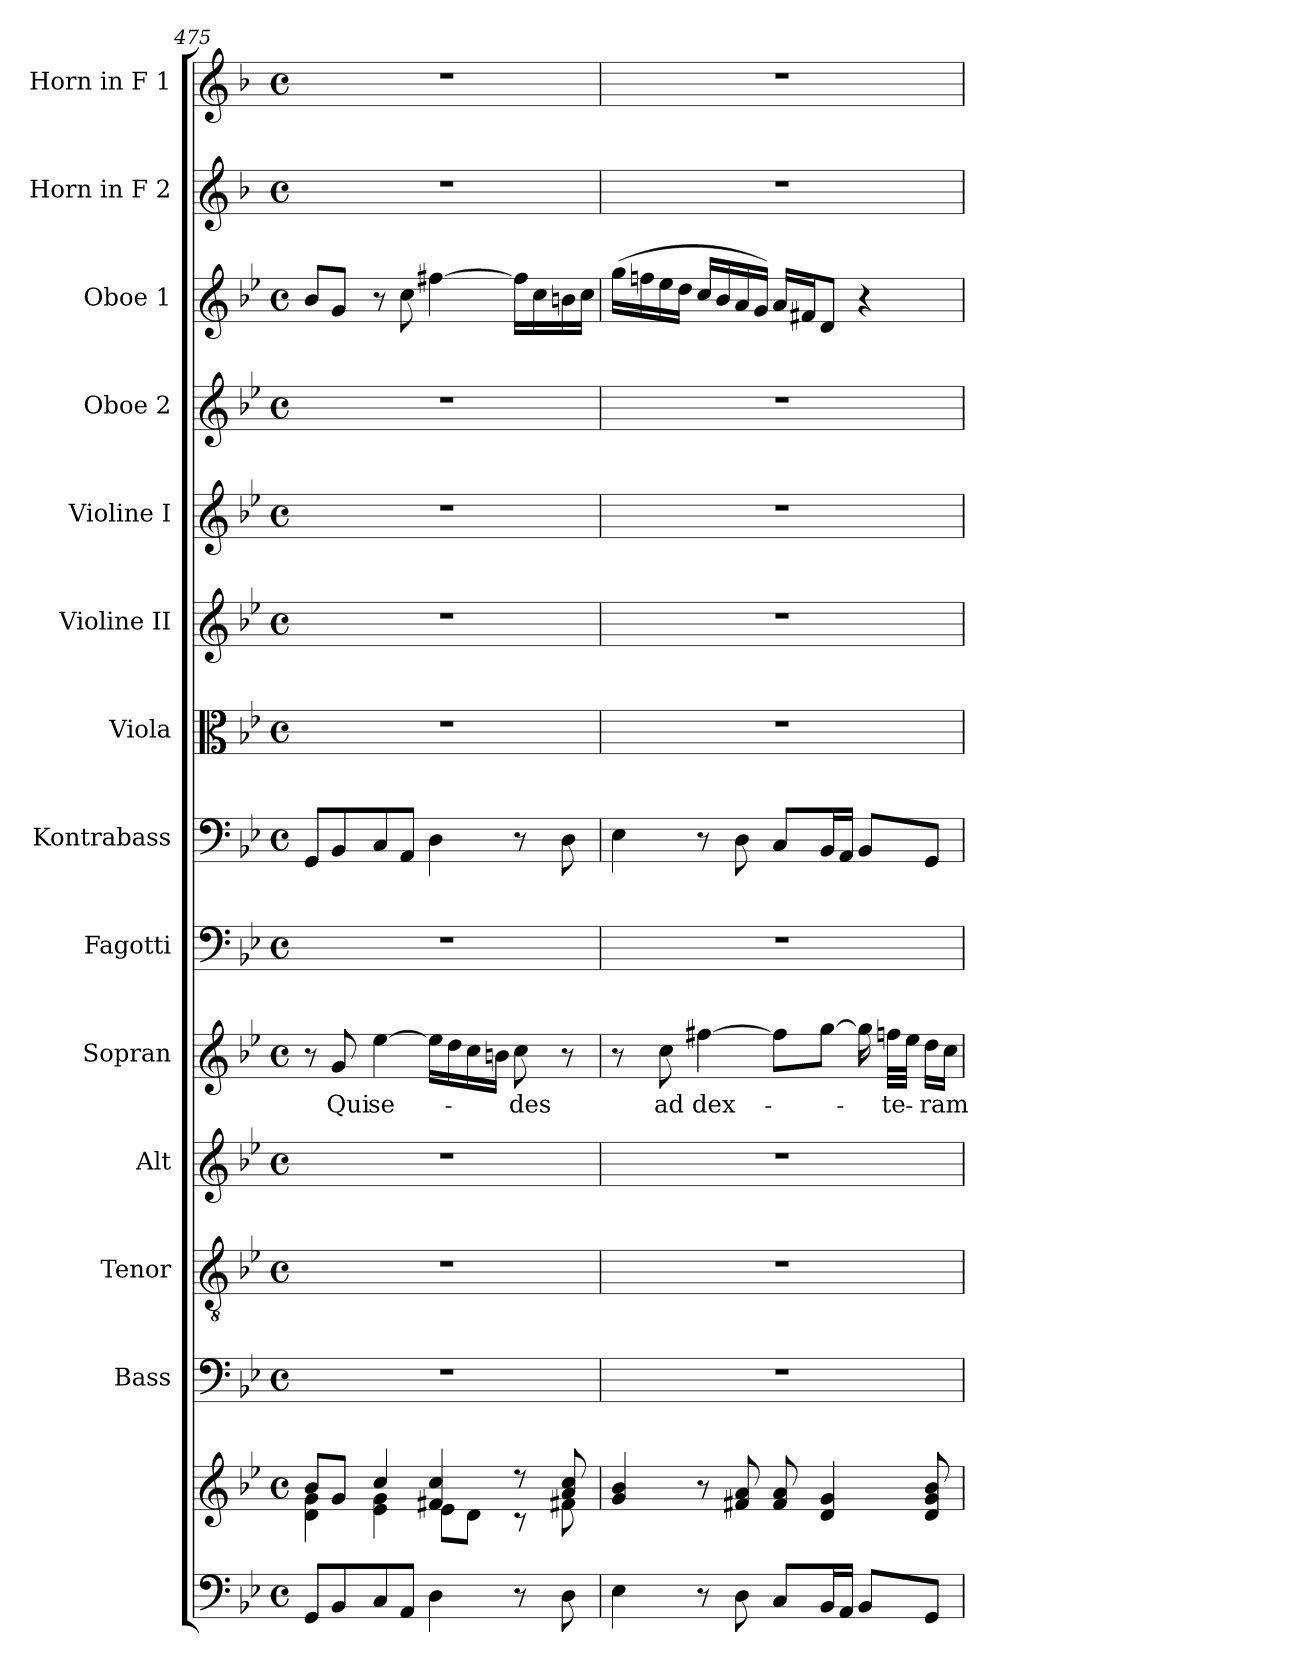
**kern	**kern	**kern	**kern	**kern	**kern	**text	**kern	**kern	**kern	**kern	**kern	**kern	**kern	**kern	**kern
*part14	*part14	*part13	*part12	*part11	*part10	*part10	*part9	*part8	*part7	*part6	*part5	*part4	*part3	*part2	*part1
*staff15	*staff14	*staff13	*staff12	*staff11	*staff10	*staff10	*staff9	*staff8	*staff7	*staff6	*staff5	*staff4	*staff3	*staff2	*staff1
*	*	*I"Bass	*I"Tenor	*I"Alt	*I"Sopran	*	*I"Fagotti	*I"Kontrabass	*I"Viola	*I"Violine II	*I"Violine I	*I"Oboe 2	*I"Oboe 1	*I"Horn in F 2	*I"Horn in F 1
*	*	*I'B.	*I'T.	*I'A.	*I'S.	*	*I'Fg.	*I'Kb.	*I'Vla.	*I'Vl. II	*I'Vl. I	*I'Ob. 2	*I'Ob. 1	*	*
*clefF4	*clefG2	*clefF4	*clefGv2	*clefG2	*clefG2	*	*clefF4	*clefF4	*clefC3	*clefG2	*clefG2	*clefG2	*clefG2	*clefG2	*clefG2
*	*	*	*	*	*	*	*	*ITrd7c12	*	*	*	*	*	*ITrd4c7	*ITrd4c7
*k[b-e-]	*k[b-e-]	*k[b-e-]	*k[b-e-]	*k[b-e-]	*k[b-e-]	*	*k[b-e-]	*k[b-e-]	*k[b-e-]	*k[b-e-]	*k[b-e-]	*k[b-e-]	*k[b-e-]	*k[b-e-]	*k[b-e-]
*B-:	*B-:	*B-:	*B-:	*B-:	*B-:	*	*B-:	*B-:	*B-:	*B-:	*B-:	*B-:	*B-:	*B-:	*B-:
*M4/4	*M4/4	*M4/4	*M4/4	*M4/4	*M4/4	*	*M4/4	*M4/4	*M4/4	*M4/4	*M4/4	*M4/4	*M4/4	*M4/4	*M4/4
*met(c)	*met(c)	*met(c)	*met(c)	*met(c)	*met(c)	*	*met(c)	*met(c)	*met(c)	*met(c)	*met(c)	*met(c)	*met(c)	*met(c)	*met(c)
=475	=475	=475	=475	=475	=475	=475	=475	=475	=475	=475	=475	=475	=475	=475	=475
*	*^	*	*	*	*	*	*	*	*	*	*	*	*	*	*
8GG/L	8b-/L	4d\ 4g\	1r	1r	1r	8r	.	1r	8GGG/L	1r	1r	1r	1r	8b-/L	1r	1r
!	!	!	!	!	!	!	!LO:LY:b	!	!	!	!	!	!	!	!	!
8BB-/	8g/J	.	.	.	.	8g/	Qui	.	8BBB-/	.	.	.	.	8g/J	.	.
!	!	!	!	!	!	!	!LO:LY:b	!	!	!	!	!	!	!	!	!
8C/	4cc/	4e-\ 4g\	.	.	.	[4ee-\	se-	.	8CC/	.	.	.	.	8r	.	.
8AA/J	.	.	.	.	.	.	.	.	8AAA/J	.	.	.	.	8cc\	.	.
4D\	4f#X/ 4cc/	8e-\L	.	.	.	16ee-\LL]	.	.	4DD\	.	.	.	.	[4ff#X\	.	.
.	.	.	.	.	.	16dd\	.	.	.	.	.	.	.	.	.	.
.	.	8d\J	.	.	.	16cc\	.	.	.	.	.	.	.	.	.	.
.	.	.	.	.	.	16bn\JJ	.	.	.	.	.	.	.	.	.	.
!	!	!	!	!	!	!	!LO:LY:b	!	!	!	!	!	!	!	!	!
8r	8r	8r	.	.	.	8cc\	-des	.	8r	.	.	.	.	16ff#\LL]	.	.
.	.	.	.	.	.	.	.	.	.	.	.	.	.	16cc\	.	.
8D\	8a/ 8cc/	8f#X\	.	.	.	8r	.	.	8DD\	.	.	.	.	16bn\	.	.
.	.	.	.	.	.	.	.	.	.	.	.	.	.	16cc\JJ	.	.
*	*v	*v	*	*	*	*	*	*	*	*	*	*	*	*	*	*
=476	=476	=476	=476	=476	=476	=476	=476	=476	=476	=476	=476	=476	=476	=476	=476
4E-\	4g/ 4b-/	1r	1r	1r	8r	.	1r	4EE-\	1r	1r	1r	1r	(>16gg\LL	1r	1r
.	.	.	.	.	.	.	.	.	.	.	.	.	16ffn\	.	.
!	!	!	!	!	!	!LO:LY:b	!	!	!	!	!	!	!	!	!
.	.	.	.	.	8cc\	ad	.	.	.	.	.	.	16ee-\	.	.
.	.	.	.	.	.	.	.	.	.	.	.	.	16dd\JJ	.	.
!	!	!	!	!	!	!LO:LY:b	!	!	!	!	!	!	!	!	!
8r	8r	.	.	.	[4ff#X\	dex-	.	8r	.	.	.	.	16cc/LL	.	.
.	.	.	.	.	.	.	.	.	.	.	.	.	16b-/	.	.
8D\	8f#X/ 8a/	.	.	.	.	.	.	8DD\	.	.	.	.	16a/	.	.
.	.	.	.	.	.	.	.	.	.	.	.	.	16g/JJ)	.	.
8C/L	8f#/ 8a/	.	.	.	8ff#\L]	.	.	8CC/L	.	.	.	.	16a/LL	.	.
.	.	.	.	.	.	.	.	.	.	.	.	.	16f#X/J	.	.
16BB-/L	4d/ 4g/	.	.	.	[8gg\J	.	.	16BBB-/L	.	.	.	.	8d/J	.	.
16AA/JJ	.	.	.	.	.	.	.	16AAA/JJ	.	.	.	.	.	.	.
8BB-/L	.	.	.	.	16gg\]	.	.	8BBB-/L	.	.	.	.	4r	.	.
!	!	!	!	!	!	!LO:LY:b	!	!	!	!	!	!	!	!	!
.	.	.	.	.	32ffn\LLL	-te-	.	.	.	.	.	.	.	.	.
.	.	.	.	.	32ee-\JJJ	.	.	.	.	.	.	.	.	.	.
!	!	!	!	!	!	!LO:LY:b	!	!	!	!	!	!	!	!	!
8GG/J	8d/ 8g/ 8b-/	.	.	.	16dd\LL	-ram	.	8GGG/J	.	.	.	.	.	.	.
.	.	.	.	.	16cc\JJ	.	.	.	.	.	.	.	.	.	.
=	=	=	=	=	=	=	=	=	=	=	=	=	=	=	=
*-	*-	*-	*-	*-	*-	*-	*-	*-	*-	*-	*-	*-	*-	*-	*-
